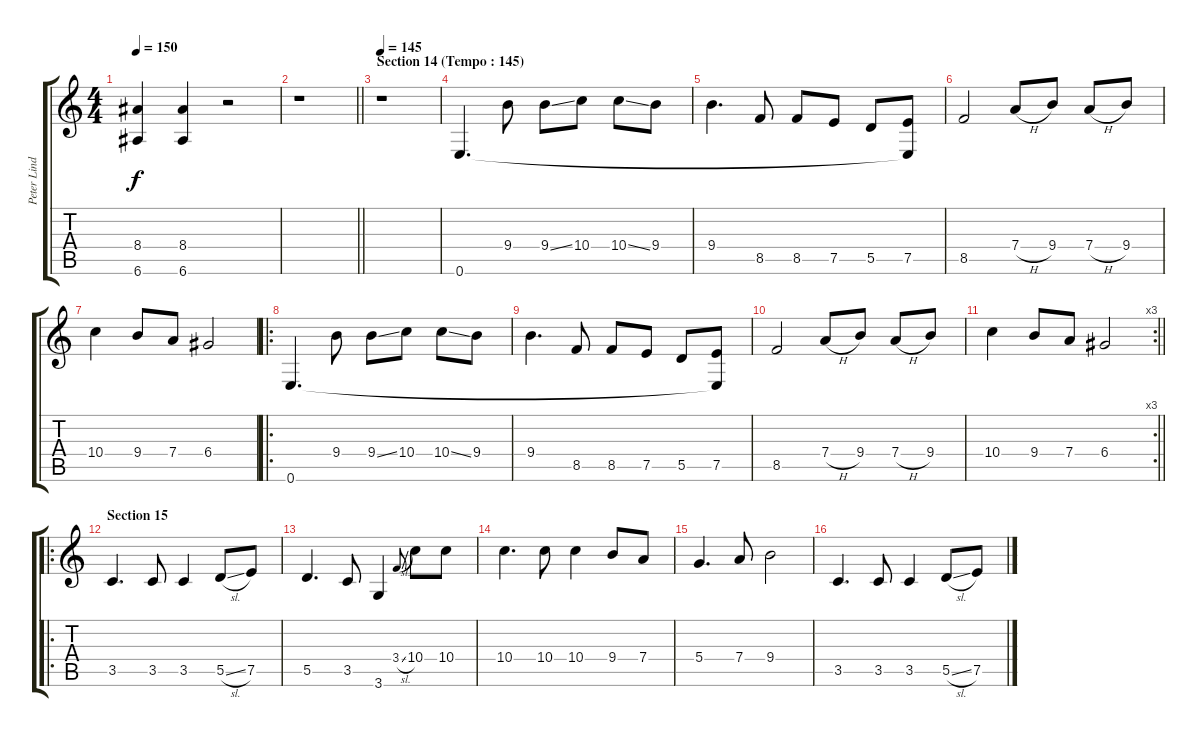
\track ("Peter Lindgren" "Peter Lind") {instrument distortionguitar}
\staff {score tabs}
\tuning (E4 B3 G3 D3 A2 E2) {hide}
\ts (4 4)
\tempo 150
\clef g2
\ks c
(8.4 6.6).4{dy f} (8.4 6.6).4 r.2 |
\barLineRight lightlight
r.1 |
\section ("" "Section 14 (Tempo : 145)")
\tempo 145
r.1{volume 16} |
0.6.4{d} 9.4.8 9.4{ss}.8 10.4.8 10.4{ss}.8 9.4.8 |
9.4.4{d} 8.5.8 8.5.8 7.5.8 5.5.8 (7.5 0.6{t}).8 |
8.5.2 7.4{h}.8 9.4.8 7.4{h}.8 9.4.8 |
10.4.4 9.4.8 7.4.8 6.4.2 |
\ro
0.6.4{d} 9.4.8 9.4{ss}.8 10.4.8 10.4{ss}.8 9.4.8 |
9.4.4{d} 8.5.8 8.5.8 7.5.8 5.5.8 (7.5 0.6{t}).8 |
8.5.2 7.4{h}.8 9.4.8 7.4{h}.8 9.4.8 |
\rc 3
\barLineRight lightlight
10.4.4 9.4.8 7.4.8 6.4.2 |
\ro
\section ("" "Section 15")
3.5.4{d} 3.5.8 3.5.4 5.5{sl}.8 7.5.8 |
5.5.4{d} 3.5.8 3.6.4 3.4{sl}.8{gr onbeat} 10.4.8 10.4.8 |
10.4.4{d} 10.4.8 10.4.4 9.4.8 7.4.8 |
5.4.4{d} 7.4.8 9.4.2 |
3.5.4{d} 3.5.8 3.5.4 5.5{sl}.8 7.5.8
